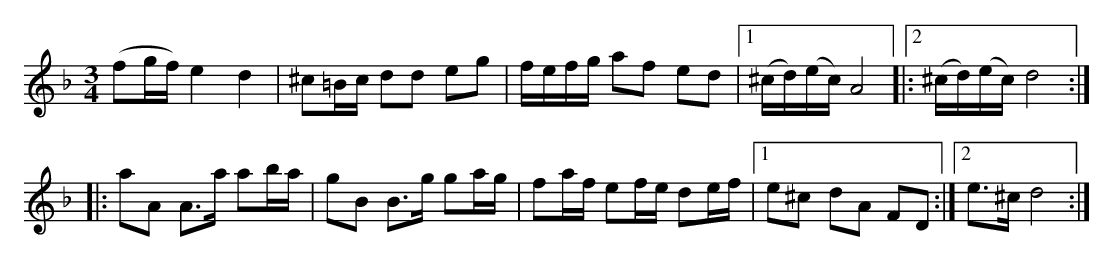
X:1C
M:3/4
L:1/8
K:Dm
(fg/f/) e2 d2|^c=B/c/ dd eg|f/e/f/g/ af ed|[1(^c/d/)(e/c/) A4|:[2(^c/d/)(e/c/)d4:||:!
aA A>a ab/a/|gB B>g ga/g/|fa/f/ ef/e/ de/f/|[1e^c dA FD:|[2e>^c d4:|]
